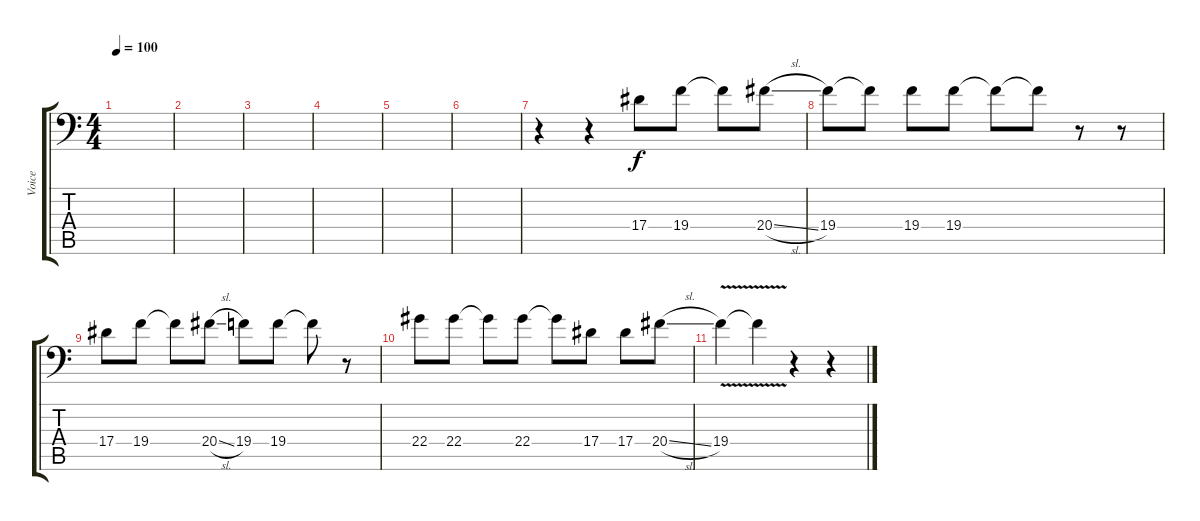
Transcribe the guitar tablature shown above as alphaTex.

\track ("Voice" "Voice") {instrument lead2sawtooth}
\staff {score tabs}
\tuning (C4 G3 Eb3 Bb2 F2 Bb1) {hide}
\ts (4 4)
\tempo 100
\clef f4
\ks c
|
|
|
|
|
|
r.4 r.4 17.4.8 19.4.8 19.4{t}.8 20.4{sl}.8 |
19.4.8 19.4{t}.8 19.4.8 19.4.8 19.4{t}.8 19.4{t}.8 r.8 r.8 |
17.4.8 19.4.8 19.4{t}.8 20.4{sl}.8 19.4.8 19.4.8 19.4{t}.8 r.8 |
22.4.8 22.4.8 22.4{t}.8 22.4.8 22.4{t}.8 17.4.8 17.4.8 20.4{sl}.8 |
19.4{v}.4 19.4{v t}.4 r.4 r.4
